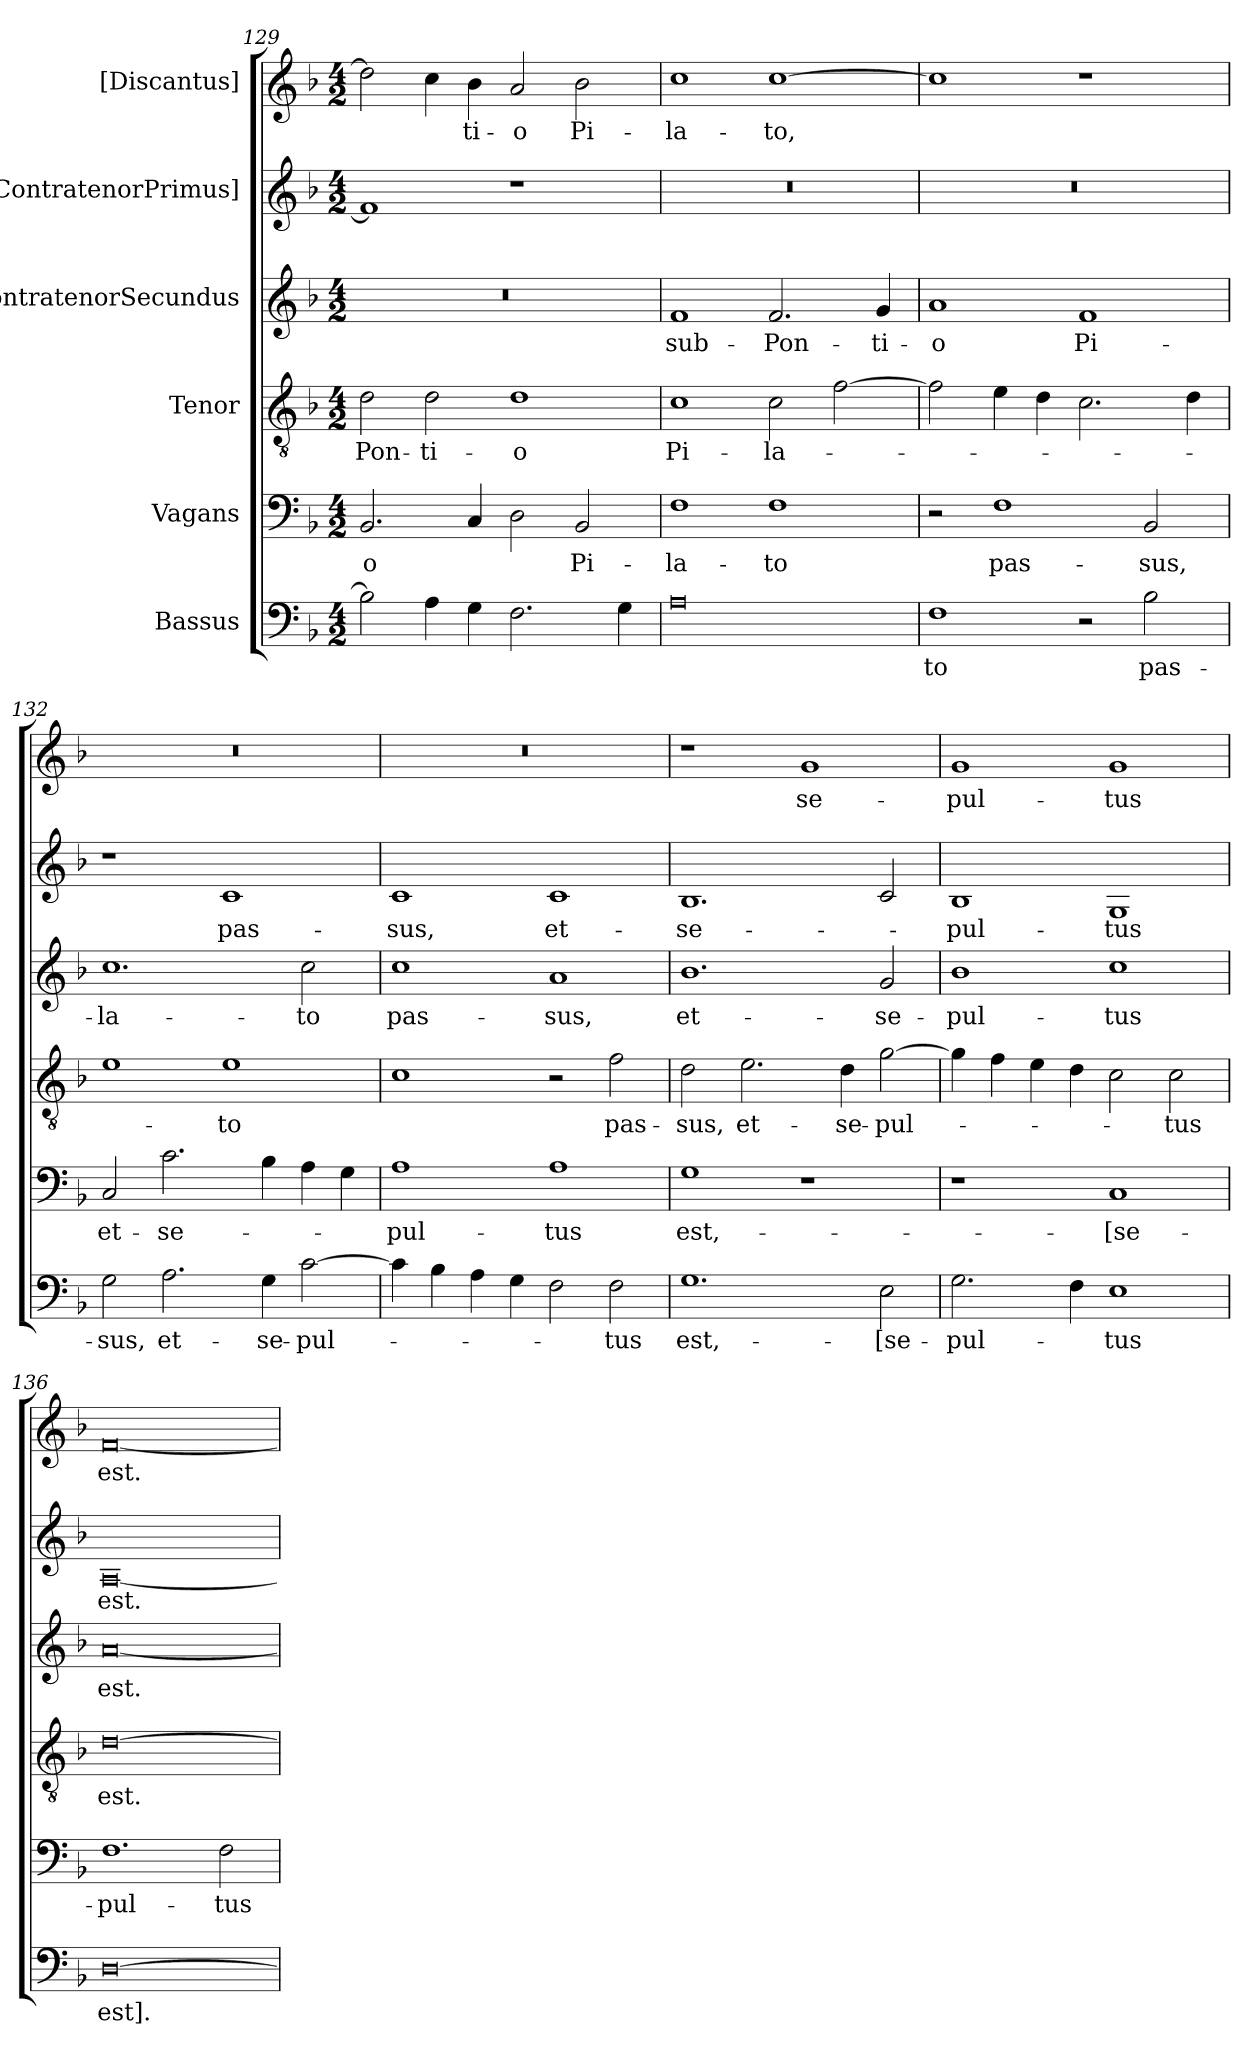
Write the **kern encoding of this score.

**kern	**text	**kern	**text	**kern	**text	**kern	**text	**kern	**text	**kern	**text
*part6	*part6	*part5	*part5	*part4	*part4	*part3	*part3	*part2	*part2	*part1	*part1
*staff6	*staff6	*staff5	*staff5	*staff4	*staff4	*staff3	*staff3	*staff2	*staff2	*staff1	*staff1
*I"Bassus	*	*I"Vagans	*	*I"Tenor	*	*I"ContratenorSecundus	*	*I"[ContratenorPrimus]	*	*I"[Discantus]	*
*clefF4	*	*clefF4	*	*clefGv2	*	*clefG2	*	*clefG2	*	*clefG2	*
*k[b-]	*	*k[b-]	*	*k[b-]	*	*k[b-]	*	*k[b-]	*	*k[b-]	*
*M4/2	*	*M4/2	*	*M4/2	*	*M4/2	*	*M4/2	*	*M4/2	*
=129	=129	=129	=129	=129	=129	=129	=129	=129	=129	=129	=129
2B-\]	.	2.BB-/	-o	2d\	Pon-	0r	.	1f/]	.	2dd\]	.
4A\	.	.	.	2d\	-ti-	.	.	.	.	4cc\	.
4G\	.	4C/	.	.	.	.	.	.	.	4b-\	-ti-
2.F\	.	2D\	.	1d\	-o	.	.	1r	.	2a/	-o
.	.	2BB-/	Pi-	.	.	.	.	.	.	2b-\	Pi-
4G\	.	.	.	.	.	.	.	.	.	.	.
=130	=130	=130	=130	=130	=130	=130	=130	=130	=130	=130	=130
0A\	.	1F\	-la-	1c\	Pi-	1f/	sub-	0r	.	1cc\	-la-
.	.	1F\	-to	2c\	-la-	2.f/	Pon-	.	.	[1cc\	-to,
.	.	.	.	[2f\	.	.	.	.	.	.	.
.	.	.	.	.	.	4g/	-ti-	.	.	.	.
=131	=131	=131	=131	=131	=131	=131	=131	=131	=131	=131	=131
1F\	-to	2r	.	2f\]	.	1a/	-o	0r	.	1cc\]	.
.	.	1F\	pas-	4e\	.	.	.	.	.	.	.
.	.	.	.	4d\	.	.	.	.	.	.	.
2r	.	.	.	2.c\	.	1f/	Pi-	.	.	1r	.
2B-\	pas-	2BB-/	-sus,	.	.	.	.	.	.	.	.
.	.	.	.	4d\	.	.	.	.	.	.	.
=132	=132	=132	=132	=132	=132	=132	=132	=132	=132	=132	=132
2G\	-sus,	2C/	et-	1e\	.	1.cc\	-la-	1r	.	0r	.
2.A\	et-	2.c\	se-	.	.	.	.	.	.	.	.
.	.	.	.	1e\	-to	.	.	1c/	pas-	.	.
4G\	se-	4B-\	.	.	.	.	.	.	.	.	.
[2c\	-pul-	4A\	.	.	.	2cc\	-to	.	.	.	.
.	.	4G\	.	.	.	.	.	.	.	.	.
=133	=133	=133	=133	=133	=133	=133	=133	=133	=133	=133	=133
4c\]	.	1A\	-pul-	1c\	.	1cc\	pas-	1c/	-sus,	0r	.
4B-\	.	.	.	.	.	.	.	.	.	.	.
4A\	.	.	.	.	.	.	.	.	.	.	.
4G\	.	.	.	.	.	.	.	.	.	.	.
2F\	.	1A\	-tus	2r	.	1a/	-sus,	1c/	et-	.	.
2F\	-tus	.	.	2f\	pas-	.	.	.	.	.	.
=134	=134	=134	=134	=134	=134	=134	=134	=134	=134	=134	=134
1.G\	est,-	1G\	est,-	2d\	-sus,	1.b-\	et-	1.B-/	se-	1r	.
.	.	.	.	2.e\	et-	.	.	.	.	.	.
.	.	1r	.	.	.	.	.	.	.	1g/	se-
.	.	.	.	4d\	se-	.	.	.	.	.	.
2E\	[se-	.	.	[2g\	-pul-	2g/	se-	2c/	.	.	.
=135	=135	=135	=135	=135	=135	=135	=135	=135	=135	=135	=135
2.G\	-pul-	1r	.	4g\]	.	1b-\	-pul-	1B-/	-pul-	1g/	-pul-
.	.	.	.	4f\	.	.	.	.	.	.	.
.	.	.	.	4e\	.	.	.	.	.	.	.
4F\	.	.	.	4d\	.	.	.	.	.	.	.
1E\	-tus	1C/	[se-	2c\	.	1cc\	-tus	1G/	-tus	1g/	-tus
.	.	.	.	2c\	-tus	.	.	.	.	.	.
=136	=136	=136	=136	=136	=136	=136	=136	=136	=136	=136	=136
[0D\	est].-	1.F\	-pul-	[0d\	est.-	[0a/	est.-	[0A/	est.-	[0f/	est.-
.	.	2F\	-tus	.	.	.	.	.	.	.	.
=	=	=	=	=	=	=	=	=	=	=	=
*-	*-	*-	*-	*-	*-	*-	*-	*-	*-	*-	*-
